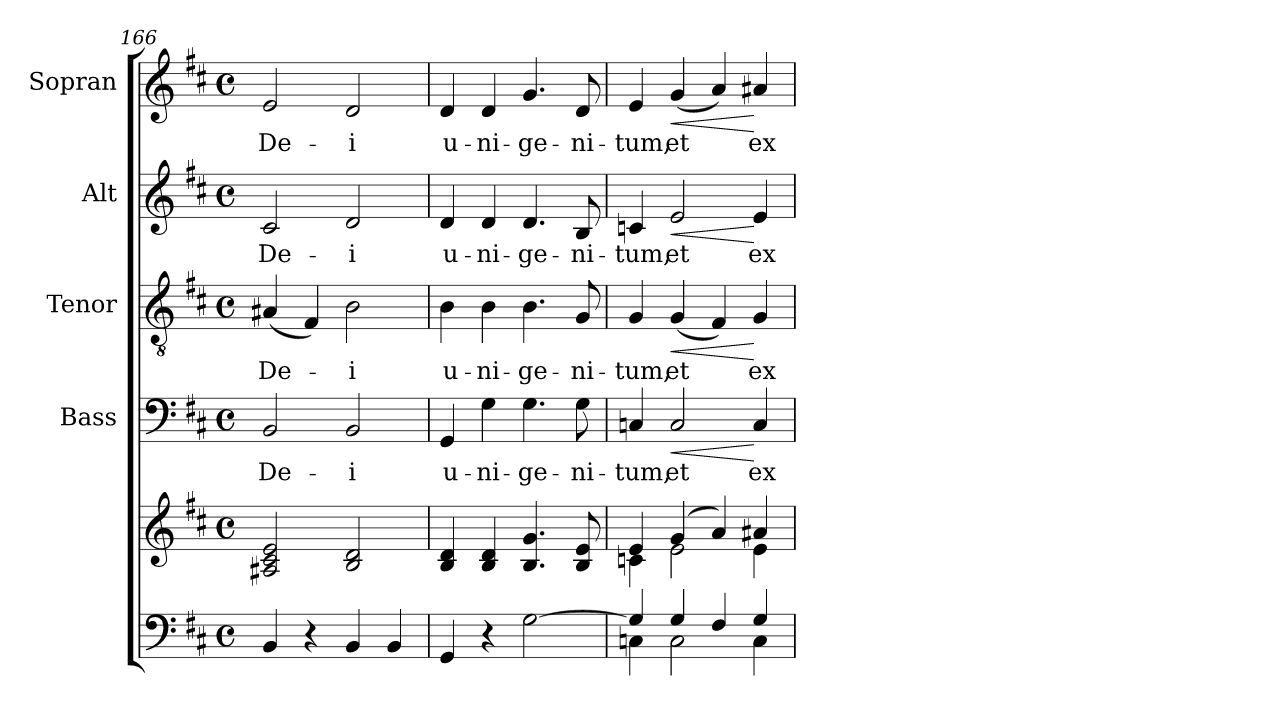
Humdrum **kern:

**kern	**kern	**kern	**text	**dynam	**kern	**text	**dynam	**kern	**text	**dynam	**kern	**text	**dynam
*part5	*part5	*part4	*part4	*part4	*part3	*part3	*part3	*part2	*part2	*part2	*part1	*part1	*part1
*staff6	*staff5	*staff4	*staff4	*staff4	*staff3	*staff3	*staff3	*staff2	*staff2	*staff2	*staff1	*staff1	*staff1
*	*	*I"Bass	*	*	*I"Tenor	*	*	*I"Alt	*	*	*I"Sopran	*	*
*	*	*I'B.	*	*	*I'T.	*	*	*I'A.	*	*	*I'S.	*	*
*clefF4	*clefG2	*clefF4	*	*	*clefGv2	*	*	*clefG2	*	*	*clefG2	*	*
*k[f#c#]	*k[f#c#]	*k[f#c#]	*	*	*k[f#c#]	*	*	*k[f#c#]	*	*	*k[f#c#]	*	*
*D:	*D:	*D:	*	*	*D:	*	*	*D:	*	*	*D:	*	*
*M4/4	*M4/4	*M4/4	*	*	*M4/4	*	*	*M4/4	*	*	*M4/4	*	*
*met(c)	*met(c)	*met(c)	*	*	*met(c)	*	*	*met(c)	*	*	*met(c)	*	*
=166	=166	=166	=166	=166	=166	=166	=166	=166	=166	=166	=166	=166	=166
!	!	!	!LO:LY:b	!	!	!LO:LY:b	!	!	!LO:LY:b	!	!	!LO:LY:b	!
4BB/	2A#X!/ 2c#!/ 2e!/	2BB/	De-	.	(<4A#X/	De-	.	2c#/	De-	.	2e/	De-	.
4r	.	.	.	.	4F#/)	.	.	.	.	.	.	.	.
!	!	!	!LO:LY:b	!	!	!LO:LY:b	!	!	!LO:LY:b	!	!	!LO:LY:b	!
4BB/	2B!/ 2d!/	2BB/	-i	.	2B\	-i	.	2d/	-i	.	2d/	-i	.
4BB/	.	.	.	.	.	.	.	.	.	.	.	.	.
!!LO:PB:g=z
=167	=167	=167	=167	=167	=167	=167	=167	=167	=167	=167	=167	=167	=167
!	!	!	!LO:LY:b	!	!	!LO:LY:b	!	!	!LO:LY:b	!	!	!LO:LY:b	!
4GG/	4B!/ 4d!/	4GG/	u-	.	4B\	u-	.	4d/	u-	.	4d/	u-	.
!	!	!	!LO:LY:b	!	!	!LO:LY:b	!	!	!LO:LY:b	!	!	!LO:LY:b	!
4r	4B!/ 4d!/	4G\	-ni-	.	4B\	-ni-	.	4d/	-ni-	.	4d/	-ni-	.
!	!	!	!LO:LY:b	!	!	!LO:LY:b	!	!	!LO:LY:b	!	!	!LO:LY:b	!
[2G\	4.B!/ 4.g!/	4.G\	-ge-	.	4.B\	-ge-	.	4.d/	-ge-	.	4.g/	-ge-	.
!	!	!	!LO:LY:b	!	!	!LO:LY:b	!	!	!LO:LY:b	!	!	!LO:LY:b	!
.	8B!/ 8e!/	8G\	-ni-	.	8G/	-ni-	.	8B/	-ni-	.	8d/	-ni-	.
=168	=168	=168	=168	=168	=168	=168	=168	=168	=168	=168	=168	=168	=168
*^	*^	*	*	*	*	*	*	*	*	*	*	*	*
!	!	!	!	!	!LO:LY:b	!	!	!LO:LY:b	!	!	!LO:LY:b	!	!	!LO:LY:b	!
4G/]	4Cn\	4e!/	4cn!\	4Cn/	-tum,	.	4G/	-tum,	.	4cn/	-tum,	.	4e/	-tum,	.
!	!	!	!	!	!LO:LY:b	!LO:HP:b	!	!LO:LY:b	!LO:HP:b	!	!LO:LY:b	!LO:HP:b	!	!LO:LY:b	!LO:HP:b
4G/	2C\	(4g/	2e\	2C/	et	<	(<4G/	et	<	2e/	et	<	(<4g/	et	<
4F#/	.	4a/)	.	.	.	.	4F#/)	.	.	.	.	.	4a/)	.	.
!	!	!	!	!	!LO:LY:b	!	!	!LO:LY:b	!	!	!LO:LY:b	!	!	!LO:LY:b	!
4G/	4C\	4a#X/	4e\	4C/	ex	[	4G/	ex	[	4e/	ex	[	4a#X/	ex	[
*v	*v	*	*	*	*	*	*	*	*	*	*	*	*	*	*
*	*v	*v	*	*	*	*	*	*	*	*	*	*	*	*
=	=	=	=	=	=	=	=	=	=	=	=	=	=
*-	*-	*-	*-	*-	*-	*-	*-	*-	*-	*-	*-	*-	*-
